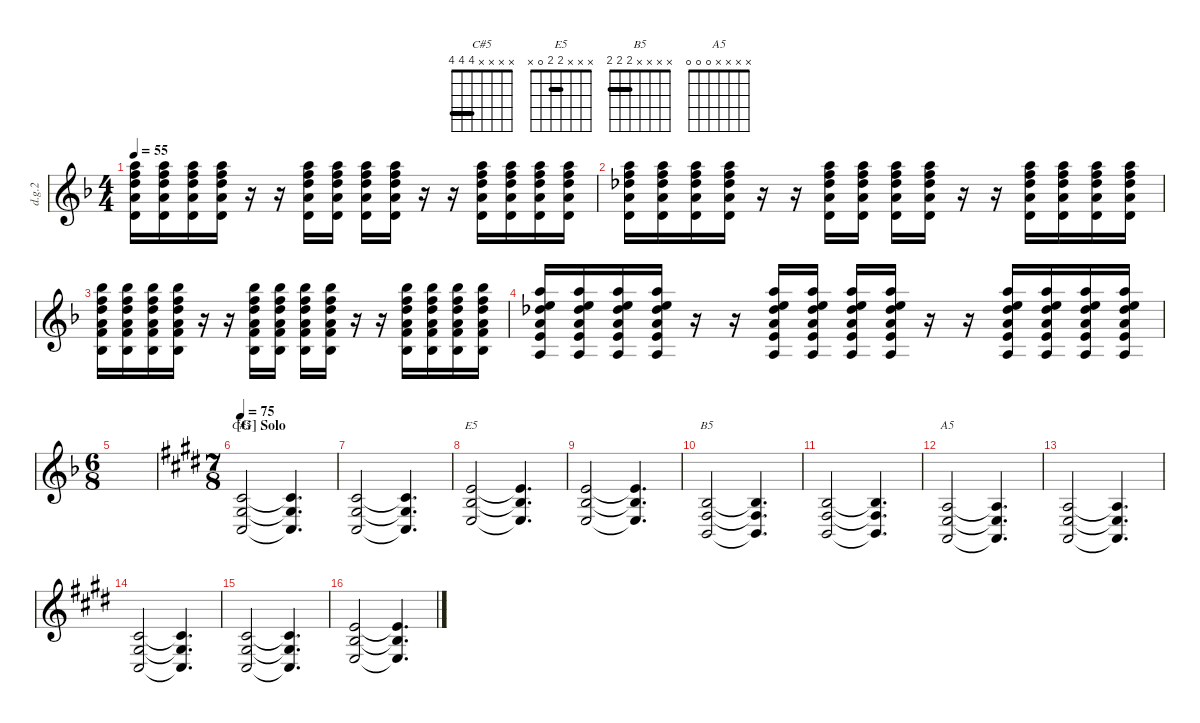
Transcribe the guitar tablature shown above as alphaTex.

\defaultSystemsLayout 4
\hideDynamics
\bracketExtendMode nobrackets
\otherSystemsTrackNameOrientation horizontal
\track ("Distortion Guitar 2" "d.g.2") {instrument distortionguitar}
\staff {score}
\tuning (E4 B3 G3 D3 A2 E2 A1)
\chord ("C#5" x x x x 4 4 4) {showfingering false barre (4 4)}
\chord ("E5" x x x 2 2 0 x) {showfingering false barre 2}
\chord ("B5" x x x x 2 2 2) {showfingering false barre (2 2)}
\chord ("A5" x x x x 0 0 0) {showfingering false}
\ts (4 4)
\tempo 55
\clef g2
\ks dminor
(5.1 6.2 7.3 7.4 5.5).16{dy f} (5.1 6.2 7.3 7.4 5.5).16 (5.1 6.2 7.3 7.4 5.5).16 (5.1 6.2 7.3 7.4 5.5).16 r.16 r.16 (5.1 6.2 7.3 7.4 5.5).16 (5.1 6.2 7.3 7.4 5.5).16 (5.1 6.2 7.3 7.4 5.5).16 (5.1 6.2 7.3 7.4 5.5).16 r.16 r.16 (5.1 6.2 7.3 7.4 5.5).16 (5.1 6.2 7.3 7.4 5.5).16 (5.1 6.2 7.3 7.4 5.5).16 (5.1 6.2 7.3 7.4 5.5).16 |
(5.1 6.2 6.3 7.4 5.5).16 (5.1 6.2 6.3 7.4 5.5).16 (5.1 6.2 6.3 7.4 5.5).16 (5.1 6.2 6.3 7.4 5.5).16 r.16 r.16 (5.1 6.2 6.3 7.4 5.5).16 (5.1 6.2 6.3 7.4 5.5).16 (5.1 6.2 6.3 7.4 5.5).16 (5.1 6.2 6.3 7.4 5.5).16 r.16 r.16 (5.1 6.2 6.3 7.4 5.5).16 (5.1 6.2 6.3 7.4 5.5).16 (5.1 6.2 6.3 7.4 5.5).16 (5.1 6.2 6.3 7.4 5.5).16 |
(6.1 6.2 7.3 7.4 8.5 6.6).16 (6.1 6.2 7.3 7.4 8.5 6.6).16 (6.1 6.2 7.3 7.4 8.5 6.6).16 (6.1 6.2 7.3 7.4 8.5 6.6).16 r.16 r.16 (6.1 6.2 7.3 7.4 8.5 6.6).16 (6.1 6.2 7.3 7.4 8.5 6.6).16 (6.1 6.2 7.3 7.4 8.5 6.6).16 (6.1 6.2 7.3 7.4 8.5 6.6).16 r.16 r.16 (6.1 6.2 7.3 7.4 8.5 6.6).16 (6.1 6.2 7.3 7.4 8.5 6.6).16 (6.1 6.2 7.3 7.4 8.5 6.6).16 (6.1 6.2 7.3 7.4 8.5 6.6).16 |
(5.1 5.2 6.3 7.4 7.5 5.6).16 (5.1 5.2 6.3 7.4 7.5 5.6).16 (5.1 5.2 6.3 7.4 7.5 5.6).16 (5.1 5.2 6.3 7.4 7.5 5.6).16 r.16 r.16 (5.1 5.2 6.3 7.4 7.5 5.6).16 (5.1 5.2 6.3 7.4 7.5 5.6).16 (5.1 5.2 6.3 7.4 7.5 5.6).16 (5.1 5.2 6.3 7.4 7.5 5.6).16 r.16 r.16 (5.1 5.2 6.3 7.4 7.5 5.6).16 (5.1 5.2 6.3 7.4 7.5 5.6).16 (5.1 5.2 6.3 7.4 7.5 5.6).16 (5.1 5.2 6.3 7.4 7.5 5.6).16 |
\ts (6 8)
\beaming (8 3 3)
|
\ts (7 8)
\beaming (8 3 2 2)
\section ("G" "Solo")
\tempo 75
\ks c#minor
(4.5 4.6 4.7).2{ch "C#5" dy fff} (4.5{t} 4.6{t} 4.7{t}).4{d} |
(4.5 4.6 4.7).2 (4.5{t} 4.6{t} 4.7{t}).4{d dy f} |
(2.4 2.5 0.6).2{ch "E5" dy fff} (2.4{t} 2.5{t} 0.6{t}).4{d} |
(2.4 2.5 0.6).2 (2.4{t} 2.5{t} 0.6{t}).4{d} |
(2.5 2.6 2.7).2{ch "B5"} (2.5{t} 2.6{t} 2.7{t}).4{d} |
(2.5 2.6 2.7).2 (2.5{t} 2.6{t} 2.7{t}).4{d dy f} |
(0.5 0.6 0.7).2{ch "A5" dy fff} (0.5{t} 0.6{t} 0.7{t}).4{d} |
(0.5 0.6 0.7).2 (0.5{t} 0.6{t} 0.7{t}).4{d} |
(4.5 4.6 4.7).2 (4.5{t} 4.6{t} 4.7{t}).4{d} |
(4.5 4.6 4.7).2 (4.5{t} 4.6{t} 4.7{t}).4{d dy f} |
(2.4 2.5 0.6).2{dy fff} (2.4{t} 2.5{t} 0.6{t}).4{d}
